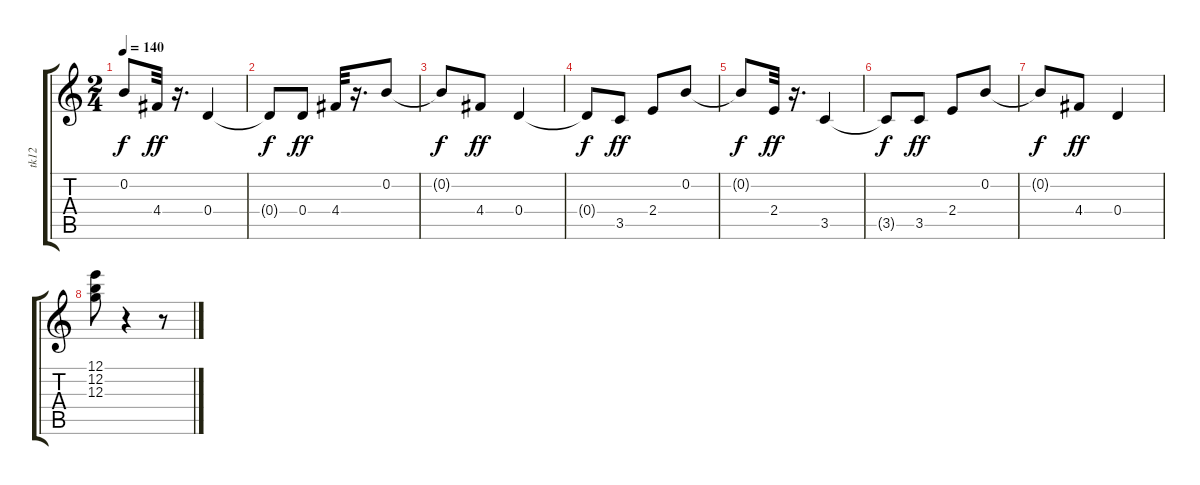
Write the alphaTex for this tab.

\track ("tk12" "tk12") {instrument electricguitarclean}
\staff {score tabs}
\tuning (E4 B3 G3 D3 A2 E2) {hide}
\ts (2 4)
\tempo 140
\clef g2
\ks c
0.2{t}.8{dy f} 4.4.32{dy ff} r.16{d} 0.4.4 |
0.4{t}.8{dy f} 0.4.8{dy ff} 4.4.32 r.16{d} 0.2.8 |
0.2{t}.8{dy f} 4.4.8{dy ff} 0.4.4 |
0.4{t}.8{dy f} 3.5.8{dy ff} 2.4.8 0.2.8 |
0.2{t}.8{dy f} 2.4.32{dy ff} r.16{d} 3.5.4 |
3.5{t}.8{dy f} 3.5.8{dy ff} 2.4.8 0.2.8 |
0.2{t}.8{dy f} 4.4.8{dy ff} 0.4.4 |
(12.1 12.2 12.3).8 r.4 r.8
